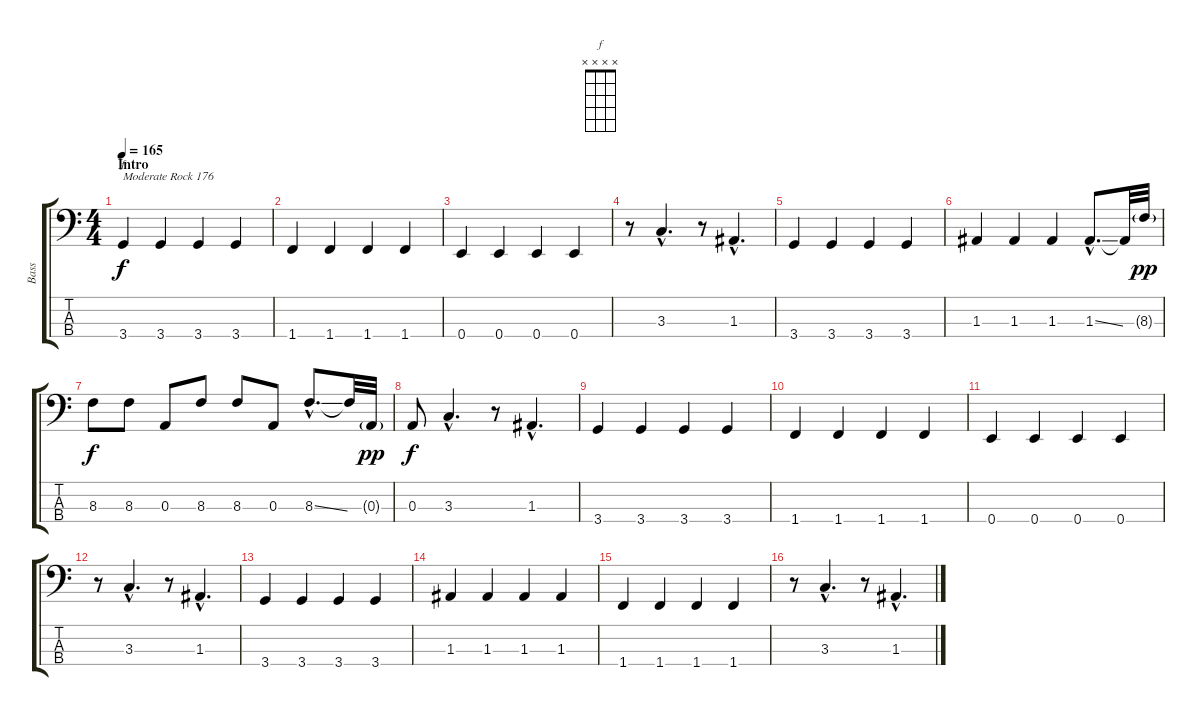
\track ("Bass" "Bass") {instrument electricbassfinger}
\staff {score tabs}
\tuning (G2 D2 A1 E1) {hide}
\chord ("f" x x x x) {firstfret 0}
\ts (4 4)
\section ("" "Intro")
\tempo 165
\clef f4
\ks c
3.4.4{ch "f" txt "Moderate Rock 176" dy f instrument electricbassfinger} 3.4.4 3.4.4 3.4.4 |
1.4.4 1.4.4 1.4.4 1.4.4 |
0.4.4 0.4.4 0.4.4 0.4.4 |
r.8 3.3{hac}.4{d} r.8 1.3{hac}.4{d} |
3.4.4 3.4.4 3.4.4 3.4.4 |
1.3.4 1.3.4 1.3.4 1.3{ss hac}.8{d} 1.3{t}.32 8.3{g}.32{dy pp} |
8.3.8{dy f} 8.3.8 0.3.8 8.3.8 8.3.8 0.3.8 8.3{ss hac}.8{d} 8.3{t}.32 0.3{g}.32{dy pp} |
0.3.8{dy f} 3.3{hac}.4{d} r.8 1.3{hac}.4{d} |
3.4.4 3.4.4 3.4.4 3.4.4 |
1.4.4 1.4.4 1.4.4 1.4.4 |
0.4.4 0.4.4 0.4.4 0.4.4 |
r.8 3.3{hac}.4{d} r.8 1.3{hac}.4{d} |
3.4.4 3.4.4 3.4.4 3.4.4 |
1.3.4 1.3.4 1.3.4 1.3.4 |
1.4.4 1.4.4 1.4.4 1.4.4 |
r.8 3.3{hac}.4{d} r.8 1.3{hac}.4{d}
